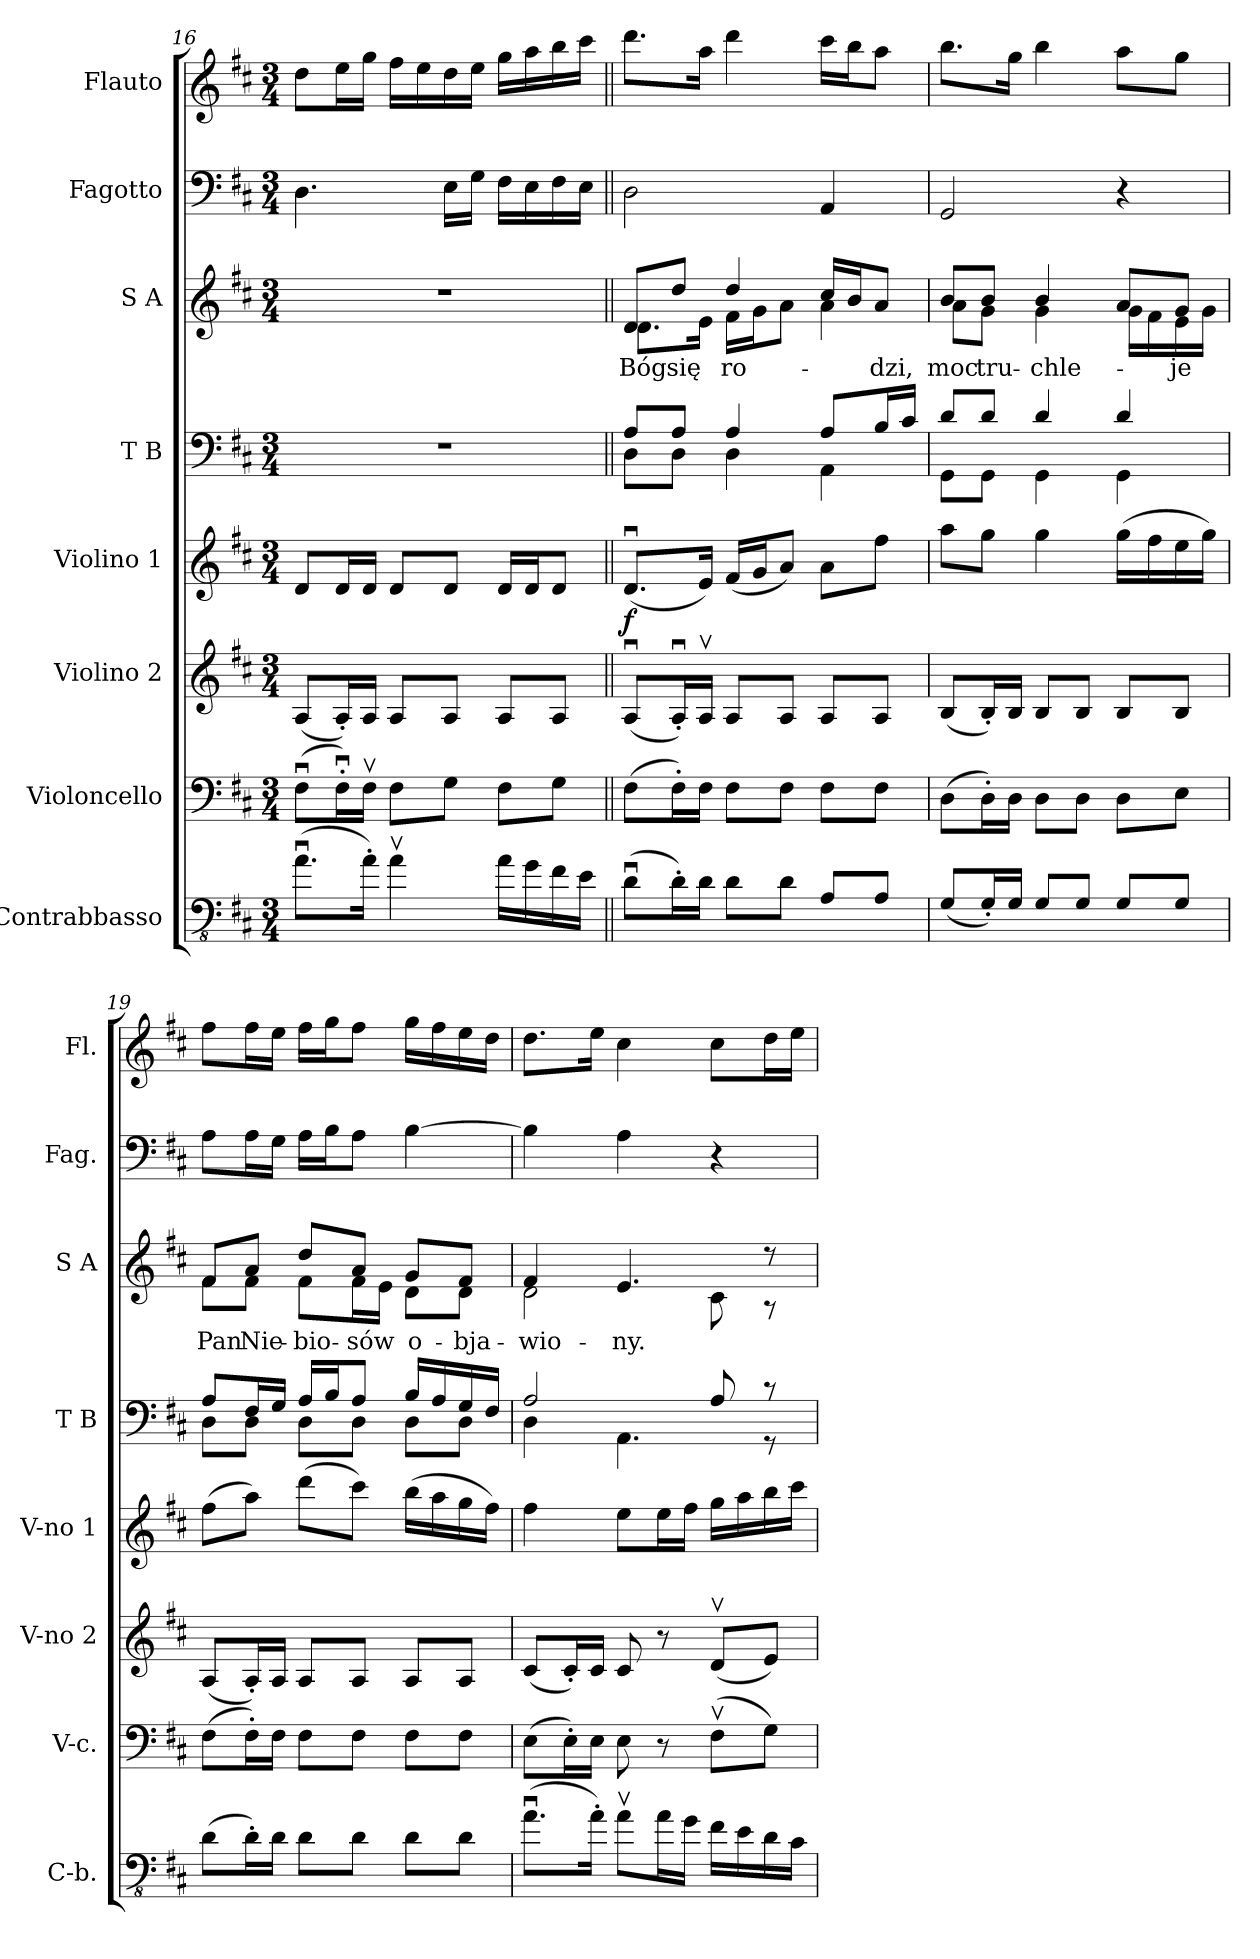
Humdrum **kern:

**kern	**kern	**kern	**kern	**dynam	**kern	**kern	**text	**kern	**kern
*part8	*part7	*part6	*part5	*part5	*part4	*part3	*part3	*part2	*part1
*staff8	*staff7	*staff6	*staff5	*staff5	*staff4	*staff3	*staff3	*staff2	*staff1
*I"Contrabbasso	*I"Violoncello	*I"Violino 2	*I"Violino 1	*	*I"T B	*I"S A	*	*I"Fagotto	*I"Flauto
*I'C-b.	*I'V-c.	*I'V-no 2	*I'V-no 1	*	*I'T B	*I'S A	*	*I'Fag.	*I'Fl.
*clefFv4	*clefF4	*clefG2	*clefG2	*	*clefF4	*clefG2	*	*clefF4	*clefG2
*ITrd7c12	*	*	*	*	*	*	*	*	*
*k[f#c#]	*k[f#c#]	*k[f#c#]	*k[f#c#]	*	*k[f#c#]	*k[f#c#]	*	*k[f#c#]	*k[f#c#]
*M3/4	*M3/4	*M3/4	*M3/4	*	*M3/4	*M3/4	*	*M3/4	*M3/4
=16	=16	=16	=16	=16	=16	=16	=16	=16	=16
(8.AAu\L	(8F#u\L	(8A/L	8d/L	.	2.r	2.r	.	4.D\	8dd\L
.	16F#u'\L)	16A'/L)	16d/L	.	.	.	.	.	16ee\L
16AA'\Jk)	16F#v\JJ	16A/JJ	16d/JJ	.	.	.	.	.	16gg\JJ
4AAv\	8F#\L	8A/L	8d/L	.	.	.	.	.	16ff#\LL
.	.	.	.	.	.	.	.	.	16ee\
.	8G\J	8A/J	8d/J	.	.	.	.	16E\LL	16dd\
.	.	.	.	.	.	.	.	16G\JJ	16ee\JJ
16AA\LL	8F#\L	8A/L	16d/LL	.	.	.	.	16F#\LL	16gg\LL
16GG\	.	.	16d/J	.	.	.	.	16E\	16aa\
16FF#\	8G\J	8A/J	8d/J	.	.	.	.	16F#\	16bb\
16EE\JJ	.	.	.	.	.	.	.	16E\JJ	16ccc#\JJ
!!LO:PB:g=z
=17||	=17||	=17||	=17||	=17||	=17||	=17||	=17||	=17||	=17||
*	*	*	*	*	*^	*^	*	*	*
!	!	!	!	!LO:DY:b	!	!	!	!	!	!	!
(8DDu\L	(8F#\L	(8Au/L	(8.du/L	f	8A/L	8D\L	8d/L	8.d\L	Bóg	2D\	8.ddd\L
16DD'\L)	16F#'\L)	16Au'/L)	.	.	8A/J	8D\J	8dd/J	.	się	.	.
16DD\JJ	16F#\JJ	16Av/JJ	16e/Jk)	.	.	.	.	16e\Jk	.	.	16aa\Jk
8DD\L	8F#\L	8A/L	(16f#/LL	.	4A/	4D\	4dd/	16f#\LL	ro-	.	4ddd\
.	.	.	16g/J	.	.	.	.	16g\J	.	.	.
8DD\J	8F#\J	8A/J	8a/J)	.	.	.	.	8a\J	.	.	.
8AAA/L	8F#\L	8A/L	8a\L	.	8A/L	4AA\	16cc#/LL	4a\	.	4AA/	16ccc#\LL
.	.	.	.	.	.	.	16b/J	.	.	.	16bb\J
8AAA/J	8F#\J	8A/J	8ff#\J	.	16B/L	.	8a/J	.	-dzi,	.	8aa\J
.	.	.	.	.	16c#/JJ	.	.	.	.	.	.
=18	=18	=18	=18	=18	=18	=18	=18	=18	=18	=18	=18
(8GGG/L	(8D\L	(8B/L	8aa\L	.	8d/L	8GG\L	8b/L	8a\L	moc	2GG/	8.bb\L
16GGG'/L)	16D'\L)	16B'/L)	8gg\J	.	8d/J	8GG\J	8b/J	8g\J	tru-	.	.
16GGG/JJ	16D\JJ	16B/JJ	.	.	.	.	.	.	.	.	16gg\Jk
8GGG/L	8D\L	8B/L	4gg\	.	4d/	4GG\	4b/	4g\	-chle-	.	4bb\
8GGG/J	8D\J	8B/J	.	.	.	.	.	.	.	.	.
8GGG/L	8D\L	8B/L	(16gg\LL	.	4d/	4GG\	8a/L	16g\LL	.	4r	8aa\L
.	.	.	16ff#\	.	.	.	.	16f#\	.	.	.
8GGG/J	8E\J	8B/J	16ee\	.	.	.	8g/J	16e\	-je	.	8gg\J
.	.	.	16gg\JJ)	.	.	.	.	16g\JJ	.	.	.
=19	=19	=19	=19	=19	=19	=19	=19	=19	=19	=19	=19
(8DD\L	(8F#\L	(8A/L	(8ff#\L	.	8A/L	8D\L	8f#/L	8f#\L	Pan	8A\L	8ff#\L
16DD'\L)	16F#'\L)	16A'/L)	8aa\J)	.	16F#/L	8D\J	8a/J	8f#\J	Nie-	16A\L	16ff#\L
16DD\JJ	16F#\JJ	16A/JJ	.	.	16G/JJ	.	.	.	.	16G\JJ	16ee\JJ
8DD\L	8F#\L	8A/L	(8ddd\L	.	16A/LL	8D\L	8dd/L	8f#\L	-bio-	16A\LL	16ff#\LL
.	.	.	.	.	16B/J	.	.	.	.	16B\J	16gg\J
8DD\J	8F#\J	8A/J	8ccc#\J)	.	8A/J	8D\J	8a/J	16f#\L	-sów	8A\J	8ff#\J
.	.	.	.	.	.	.	.	16e\JJ	.	.	.
8DD\L	8F#\L	8A/L	(16bb\LL	.	16B/LL	8D\L	8g/L	8d\L	o-	[4B\	16gg\LL
.	.	.	16aa\	.	16A/	.	.	.	.	.	16ff#\
8DD\J	8F#\J	8A/J	16gg\	.	16G/	8D\J	8f#/J	8d\J	-bja-	.	16ee\
.	.	.	16ff#\JJ)	.	16F#/JJ	.	.	.	.	.	16dd\JJ
=20	=20	=20	=20	=20	=20	=20	=20	=20	=20	=20	=20
(8.AAu\L	(8E\L	(8c#/L	4ff#\	.	2A/	4D\	4f#/	2d\	-wio-	4B\]	8.dd\L
.	16E'\L)	16c#'/L)	.	.	.	.	.	.	.	.	.
16AA'\Jk)	16E\JJ	16c#/JJ	.	.	.	.	.	.	.	.	16ee\Jk
8AAv\L	8E\	8c#/	8ee\L	.	.	4.AA\	4.e/	.	-ny.	4A\	4cc#\
16AA\L	8r	8r	16ee\L	.	.	.	.	.	.	.	.
16GG\JJ	.	.	16ff#\JJ	.	.	.	.	.	.	.	.
16FF#\LL	(8F#v\L	(8dv/L	16gg\LL	.	8A/	.	.	8c#\	.	4r	8cc#\L
16EE\	.	.	16aa\	.	.	.	.	.	.	.	.
16DD\	8G\J)	8e/J)	16bb\	.	8r	8r	8r	8r	.	.	16dd\L
16CC#\JJ	.	.	16ccc#\JJ	.	.	.	.	.	.	.	16ee\JJ
*	*	*	*	*	*v	*v	*	*	*	*	*
*	*	*	*	*	*	*v	*v	*	*	*
=	=	=	=	=	=	=	=	=	=
*-	*-	*-	*-	*-	*-	*-	*-	*-	*-
